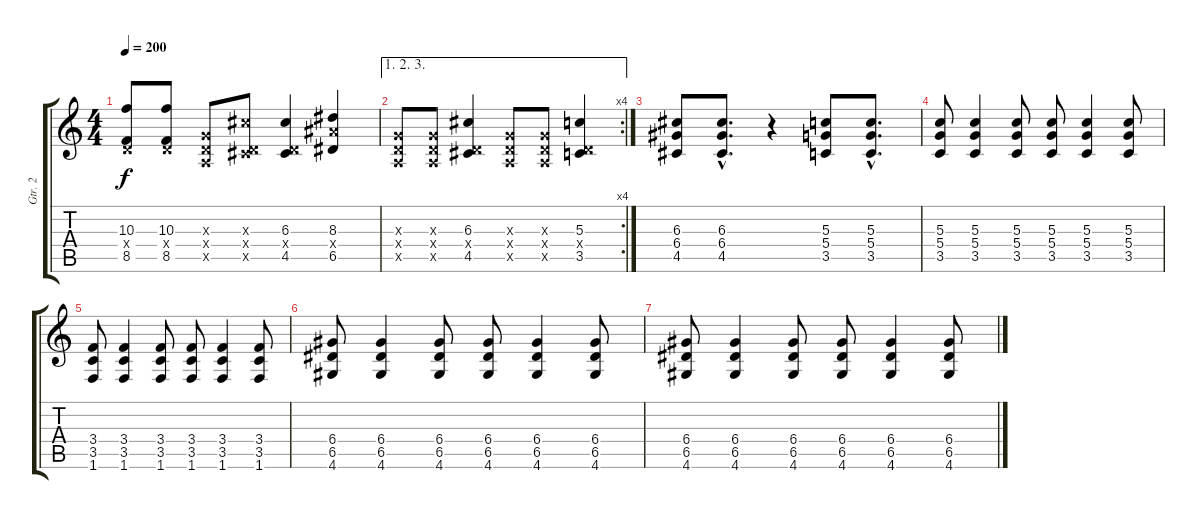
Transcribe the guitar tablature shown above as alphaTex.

\track ("Gtr. 2" "Gtr. 2") {instrument distortionguitar}
\staff {score tabs}
\tuning (E4 B3 G3 D3 A2 E2) {hide}
\ts (4 4)
\tempo 200
\clef g2
\ks c
(10.3 0.4{x} 8.5).8{dy f} (10.3 0.4{x} 8.5).8 (0.3{x} 0.4{x} 0.5{x}).8 (6.3{x} 0.4{x} 4.5{x}).8 (6.3 0.4{x} 4.5).4 (8.3 8.4{x} 6.5).4 |
\ae (1 2 3)
\rc 4
(0.3{x} 0.4{x} 0.5{x}).8 (0.3{x} 0.4{x} 0.5{x}).8 (6.3 0.4{x} 4.5).4 (0.3{x} 0.4{x} 0.5{x}).8 (0.3{x} 0.4{x} 0.5{x}).8 (5.3 0.4{x} 3.5).4 |
(6.3 6.4 4.5).8 (6.3{hac} 6.4{hac} 4.5{hac}).8{d} r.4 (5.3 5.4 3.5).8 (5.3{hac} 5.4{hac} 3.5{hac}).8{d} |
(5.3 5.4 3.5).8{instrument distortionguitar} (5.3 5.4 3.5).4 (5.3 5.4 3.5).8 (5.3 5.4 3.5).8 (5.3 5.4 3.5).4 (5.3 5.4 3.5).8 |
(3.4 3.5 1.6).8 (3.4 3.5 1.6).4 (3.4 3.5 1.6).8 (3.4 3.5 1.6).8 (3.4 3.5 1.6).4 (3.4 3.5 1.6).8 |
(6.4 6.5 4.6).8 (6.4 6.5 4.6).4 (6.4 6.5 4.6).8 (6.4 6.5 4.6).8 (6.4 6.5 4.6).4 (6.4 6.5 4.6).8 |
(6.4 6.5 4.6).8 (6.4 6.5 4.6).4 (6.4 6.5 4.6).8 (6.4 6.5 4.6).8 (6.4 6.5 4.6).4 (6.4 6.5 4.6).8
